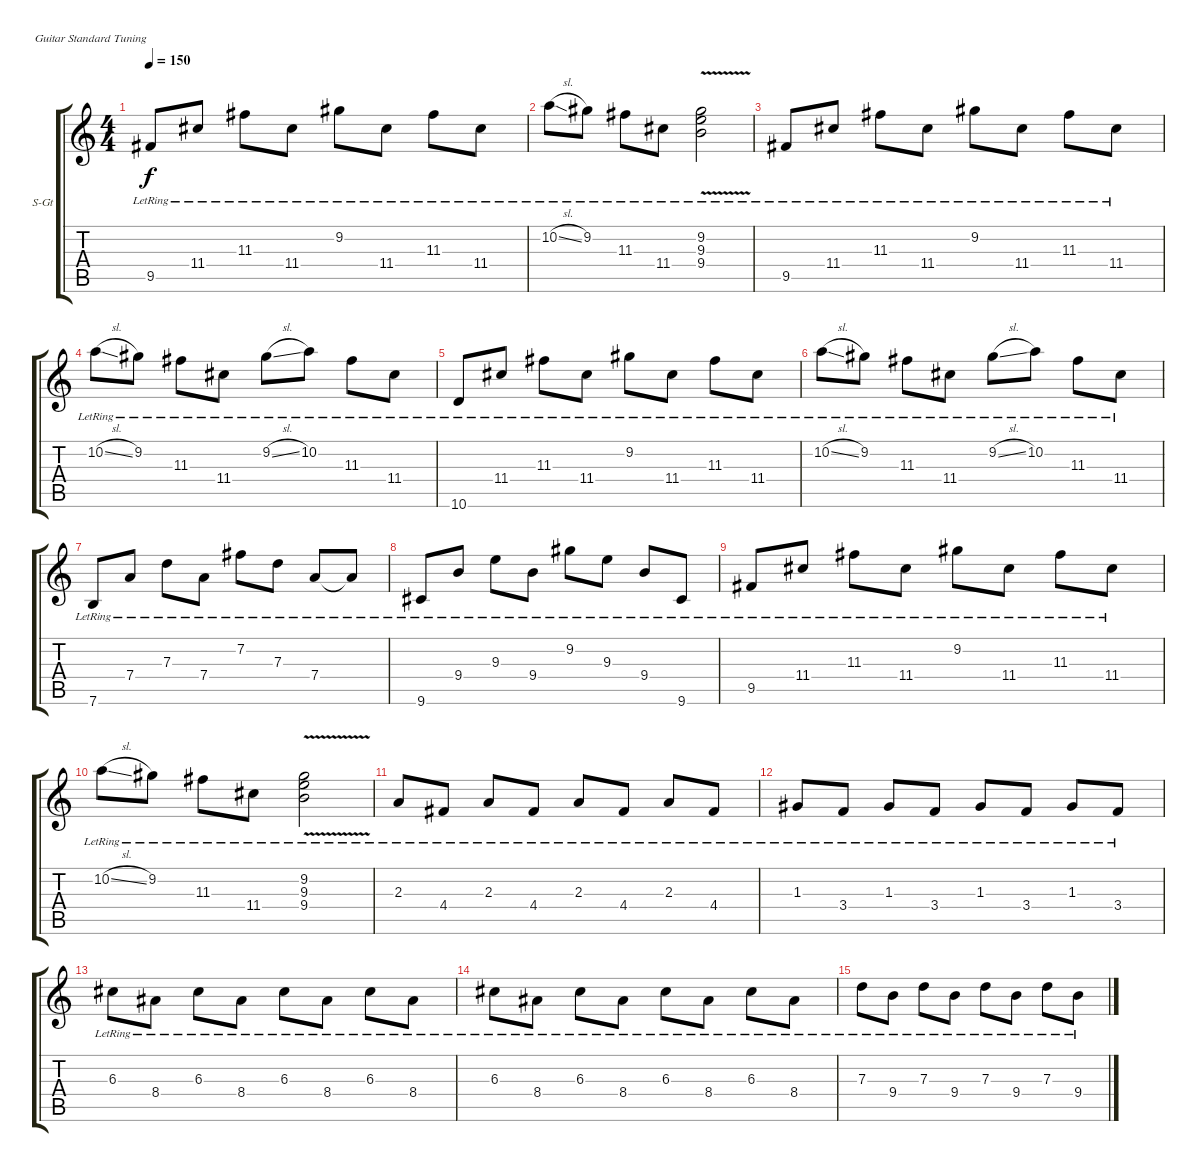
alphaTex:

\defaultSystemsLayout 4
\bracketExtendMode groupsimilarinstruments
\firstSystemTrackNameOrientation horizontal
\otherSystemsTrackNameOrientation horizontal
\track ("Steel Guitar" "S-Gt") {instrument acousticguitarsteel}
\staff {score tabs}
\tuning (E4 B3 G3 D3 A2 E2)
\ts (4 4)
\tempo 150
\clef g2
\ks c
9.5{lr}.8{dy f} 11.4{lr}.8 11.3{lr}.8 11.4{lr}.8 9.2{lr}.8 11.4{lr}.8 11.3{lr}.8 11.4{lr}.8 |
10.2{sl lr}.8 9.2{lr}.8 11.3{lr}.8 11.4{lr}.8 (9.2{v lr} 9.4{v} 9.3{v}).2 |
9.5{lr}.8 11.4{lr}.8 11.3{lr}.8 11.4{lr}.8 9.2{lr}.8 11.4{lr}.8 11.3{lr}.8 11.4{lr}.8 |
10.2{sl lr}.8 9.2{lr}.8 11.3{lr}.8 11.4{lr}.8 9.2{sl lr}.8 10.2{lr}.8 11.3{lr}.8 11.4{lr}.8 |
10.6{lr}.8 11.4{lr}.8 11.3{lr}.8 11.4{lr}.8 9.2{lr}.8 11.4{lr}.8 11.3{lr}.8 11.4{lr}.8 |
10.2{sl lr}.8 9.2{lr}.8 11.3{lr}.8 11.4{lr}.8 9.2{sl lr}.8 10.2{lr}.8 11.3{lr}.8 11.4{lr}.8 |
7.6{lr}.8 7.4{lr}.8 7.3{lr}.8 7.4{lr}.8 7.2{lr}.8 7.3{lr}.8 7.4{lr}.8 7.4{lr t}.8 |
9.6{lr}.8 9.4{lr}.8 9.3{lr}.8 9.4{lr}.8 9.2{lr}.8 9.3{lr}.8 9.4{lr}.8 9.6{lr}.8 |
9.5{lr}.8 11.4{lr}.8 11.3{lr}.8 11.4{lr}.8 9.2{lr}.8 11.4{lr}.8 11.3{lr}.8 11.4{lr}.8 |
10.2{sl lr}.8 9.2{lr}.8 11.3{lr}.8 11.4{lr}.8 (9.2{v lr} 9.4{v} 9.3{v}).2 |
2.3{lr}.8 4.4{lr}.8 2.3{lr}.8 4.4{lr}.8 2.3{lr}.8 4.4{lr}.8 2.3{lr}.8 4.4{lr}.8 |
1.3{lr}.8 3.4{lr}.8 1.3{lr}.8 3.4{lr}.8 1.3{lr}.8 3.4{lr}.8 1.3{lr}.8 3.4{lr}.8 |
6.3{lr}.8 8.4{lr}.8 6.3{lr}.8 8.4{lr}.8 6.3{lr}.8 8.4{lr}.8 6.3{lr}.8 8.4{lr}.8 |
6.3{lr}.8 8.4{lr}.8 6.3{lr}.8 8.4{lr}.8 6.3{lr}.8 8.4{lr}.8 6.3{lr}.8 8.4{lr}.8 |
7.3{lr}.8 9.4{lr}.8 7.3{lr}.8 9.4{lr}.8 7.3{lr}.8 9.4{lr}.8 7.3{lr}.8 9.4{lr}.8
